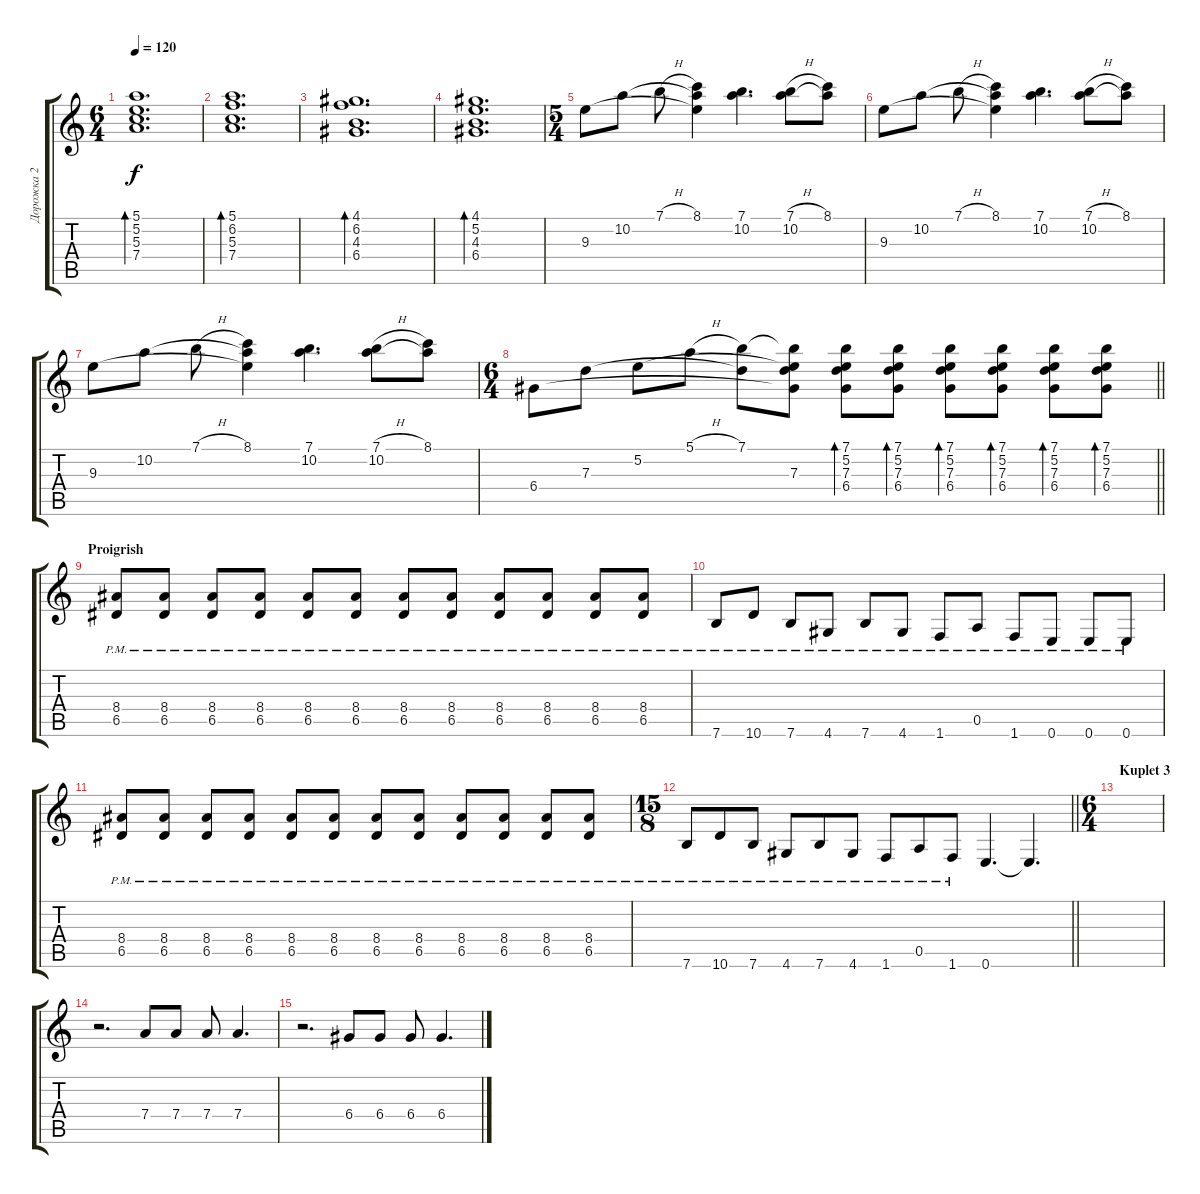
\track ("Дорожка 2" "Дорожка 2") {instrument acousticguitarsteel}
\staff {score tabs}
\tuning (E4 B3 G3 D3 A2 E2) {hide}
\ts (6 4)
\tempo 120
\clef g2
\ks c
(5.1 5.2 5.3 7.4).1{d bd 60 dy f} |
(5.1 6.2 5.3 7.4).1{d bd 60} |
(4.1 6.2 4.3 6.4).1{d bd 60} |
(4.1 5.2 4.3 6.4).1{d bd 60} |
\ts (5 4)
9.3.8 10.2.8 7.1{h}.8 (8.1 10.2{t} 9.3{t}).4 (7.1 10.2).4{d} (7.1{h} 10.2).8 (8.1 10.2{t}).8 |
9.3.8 10.2.8 7.1{h}.8 (8.1 10.2{t} 9.3{t}).4 (7.1 10.2).4{d} (7.1{h} 10.2).8 (8.1 10.2{t}).8 |
9.3.8 10.2.8 7.1{h}.8 (8.1 10.2{t} 9.3{t}).4 (7.1 10.2).4{d} (7.1{h} 10.2).8 (8.1 10.2{t}).8 |
\ts (6 4)
\barLineRight lightlight
6.4.8 7.3.8 5.2.8 5.1{h}.8 (7.1 7.3{t}).8 (7.1{t} 5.2{t} 7.3 6.4{t}).8 (7.1 5.2 7.3 6.4).8{bd 60} (7.1 5.2 7.3 6.4).8{bd 60} (7.1 5.2 7.3 6.4).8{bd 60} (7.1 5.2 7.3 6.4).8{bd 60} (7.1 5.2 7.3 6.4).8{bd 60} (7.1 5.2 7.3 6.4).8{bd 60} |
\section ("" "Proigrish")
(8.4{pm} 6.5{pm}).8 (8.4{pm} 6.5{pm}).8 (8.4{pm} 6.5{pm}).8 (8.4{pm} 6.5{pm}).8 (8.4{pm} 6.5{pm}).8 (8.4{pm} 6.5{pm}).8 (8.4{pm} 6.5{pm}).8 (8.4{pm} 6.5{pm}).8 (8.4{pm} 6.5{pm}).8 (8.4{pm} 6.5{pm}).8 (8.4{pm} 6.5{pm}).8 (8.4{pm} 6.5{pm}).8 |
7.6{pm}.8 10.6{pm}.8 7.6{pm}.8 4.6{pm}.8 7.6{pm}.8 4.6{pm}.8 1.6{pm}.8 0.5{pm}.8 1.6{pm}.8 0.6{pm}.8 0.6{pm}.8 0.6{pm}.8 |
(8.4{pm} 6.5{pm}).8 (8.4{pm} 6.5{pm}).8 (8.4{pm} 6.5{pm}).8 (8.4{pm} 6.5{pm}).8 (8.4{pm} 6.5{pm}).8 (8.4{pm} 6.5{pm}).8 (8.4{pm} 6.5{pm}).8 (8.4{pm} 6.5{pm}).8 (8.4{pm} 6.5{pm}).8 (8.4{pm} 6.5{pm}).8 (8.4{pm} 6.5{pm}).8 (8.4{pm} 6.5{pm}).8 |
\ts (15 8)
\barLineRight lightlight
7.6{pm}.8 10.6{pm}.8 7.6{pm}.8 4.6{pm}.8 7.6{pm}.8 4.6{pm}.8 1.6{pm}.8 0.5{pm}.8 1.6{pm}.8 0.6.4{d} 0.6{t}.4{d} |
\ts (6 4)
\section ("" "Kuplet 3")
|
r.2{d} 7.4.8 7.4.8 7.4.8 7.4.4{d} |
r.2{d} 6.4.8 6.4.8 6.4.8 6.4.4{d}
